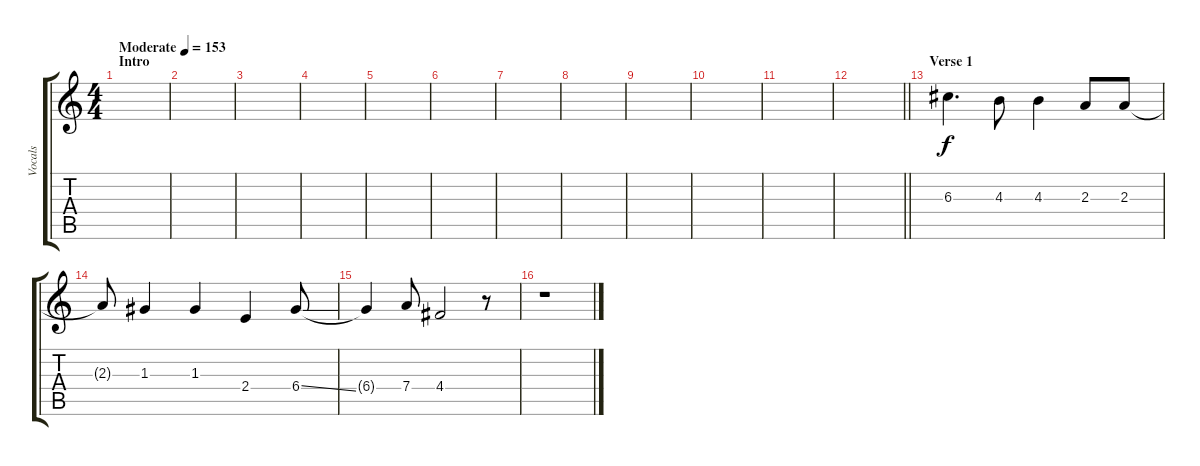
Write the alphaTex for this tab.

\track ("Vocals" "Vocals") {instrument electricguitarjazz}
\staff {score tabs}
\tuning (E4 B3 G3 D3 A2 E2) {hide}
\ts (4 4)
\section ("" "Intro")
\tempo (153 "Moderate")
\clef g2
\ks c
|
|
|
|
|
|
|
|
|
|
|
\barLineRight lightlight
|
\section ("" "Verse 1")
6.3.4{d} 4.3.8 4.3.4 2.3.8 2.3.8 |
2.3{t}.8 1.3.4 1.3.4 2.4.4 6.4{ss}.8 |
6.4{t}.4 7.4.8 4.4.2 r.8 |
r.1
